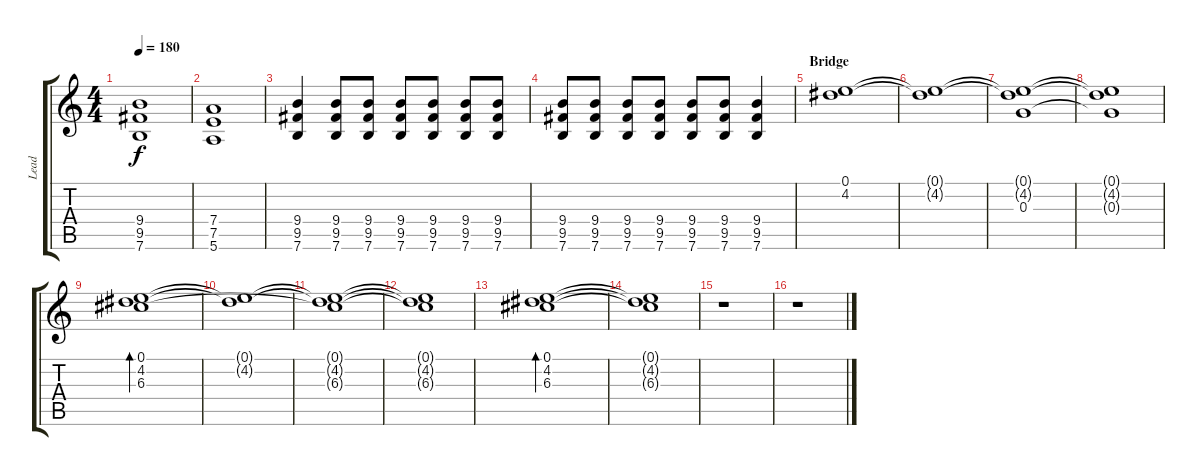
\track ("Lead" "Lead") {instrument overdrivenguitar}
\staff {score tabs}
\tuning (E4 B3 G3 D3 A2 E2) {hide}
\ts (4 4)
\tempo 180
\clef g2
\ks c
(9.4 9.5 7.6).1{dy f} |
(7.4 7.5 5.6).1 |
(9.4 9.5 7.6).4 (9.4 9.5 7.6).8 (9.4 9.5 7.6).8 (9.4 9.5 7.6).8 (9.4 9.5 7.6).8 (9.4 9.5 7.6).8 (9.4 9.5 7.6).8 |
(9.4 9.5 7.6).8 (9.4 9.5 7.6).8 (9.4 9.5 7.6).8 (9.4 9.5 7.6).8 (9.4 9.5 7.6).8 (9.4 9.5 7.6).8 (9.4 9.5 7.6).4 |
\section ("" "Bridge")
(0.1 4.2).1{volume 9} |
(0.1{t} 4.2{t}).1{volume 12} |
(0.1{t} 4.2{t} 0.3).1{volume 9} |
(0.1{t} 4.2{t} 0.3{t}).1{volume 4} |
(0.1 4.2 6.3).1{bd 480 volume 12} |
(0.1{t} 4.2{t}).1 |
(0.1{t} 4.2{t} 6.3{t}).1{volume 9} |
(0.1{t} 4.2{t} 6.3{t}).1{volume 4} |
(0.1 4.2 6.3).1{bd 480 volume 13} |
(0.1{t} 4.2{t} 6.3{t}).1 |
r.1 |
r.1
